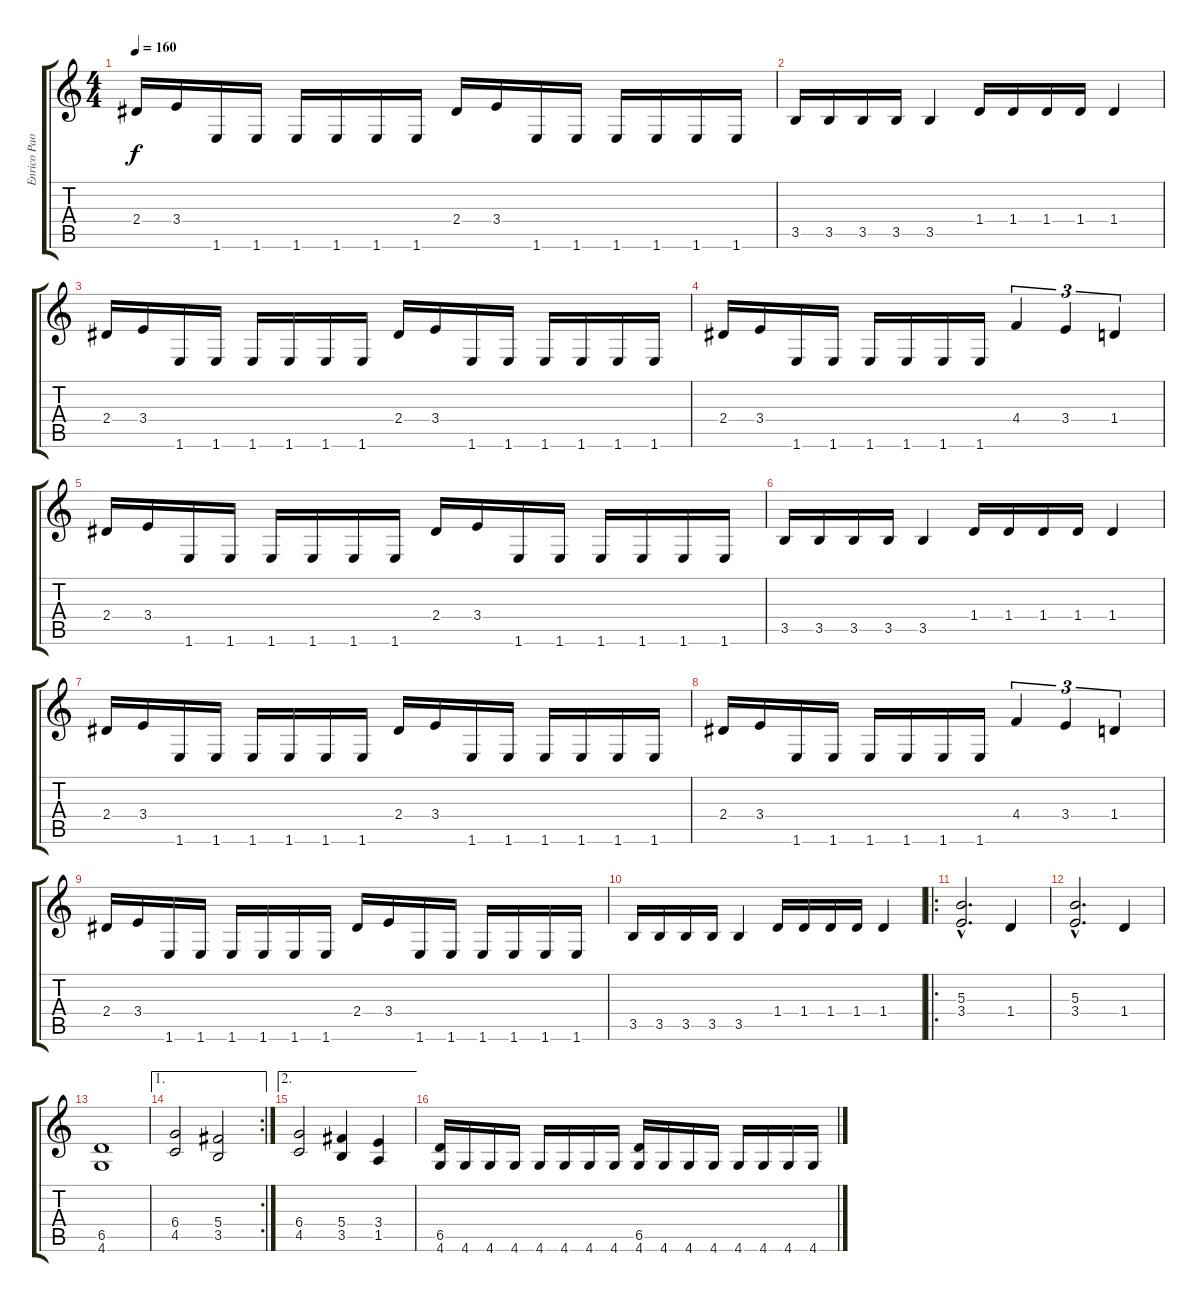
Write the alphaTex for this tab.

\track ("Enrico Paoli" "Enrico Pao") {instrument distortionguitar}
\staff {score tabs}
\tuning (Eb4 Bb3 Gb3 Db3 Ab2 Eb2) {hide}
\ts (4 4)
\tempo 160
\clef g2
\ks c
2.4.16{dy f} 3.4.16 1.6.16 1.6.16 1.6.16 1.6.16 1.6.16 1.6.16 2.4.16 3.4.16 1.6.16 1.6.16 1.6.16 1.6.16 1.6.16 1.6.16 |
3.5.16 3.5.16 3.5.16 3.5.16 3.5.4 1.4.16 1.4.16 1.4.16 1.4.16 1.4.4 |
2.4.16 3.4.16 1.6.16 1.6.16 1.6.16 1.6.16 1.6.16 1.6.16 2.4.16 3.4.16 1.6.16 1.6.16 1.6.16 1.6.16 1.6.16 1.6.16 |
2.4.16 3.4.16 1.6.16 1.6.16 1.6.16 1.6.16 1.6.16 1.6.16 4.4.4{tu (3 2)} 3.4.4{tu (3 2)} 1.4.4{tu (3 2)} |
2.4.16 3.4.16 1.6.16 1.6.16 1.6.16 1.6.16 1.6.16 1.6.16 2.4.16 3.4.16 1.6.16 1.6.16 1.6.16 1.6.16 1.6.16 1.6.16 |
3.5.16 3.5.16 3.5.16 3.5.16 3.5.4 1.4.16 1.4.16 1.4.16 1.4.16 1.4.4 |
2.4.16 3.4.16 1.6.16 1.6.16 1.6.16 1.6.16 1.6.16 1.6.16 2.4.16 3.4.16 1.6.16 1.6.16 1.6.16 1.6.16 1.6.16 1.6.16 |
2.4.16 3.4.16 1.6.16 1.6.16 1.6.16 1.6.16 1.6.16 1.6.16 4.4.4{tu (3 2)} 3.4.4{tu (3 2)} 1.4.4{tu (3 2)} |
2.4.16 3.4.16 1.6.16 1.6.16 1.6.16 1.6.16 1.6.16 1.6.16 2.4.16 3.4.16 1.6.16 1.6.16 1.6.16 1.6.16 1.6.16 1.6.16 |
3.5.16 3.5.16 3.5.16 3.5.16 3.5.4 1.4.16 1.4.16 1.4.16 1.4.16 1.4.4 |
\ro
(5.3{hac} 3.4{hac}).2{d} 1.4.4 |
(5.3{hac} 3.4{hac}).2{d} 1.4.4 |
(6.5 4.6).1 |
\ae 1
\rc 2
(6.4 4.5).2 (5.4 3.5).2 |
\ae 2
(6.4 4.5).2 (5.4 3.5).4 (3.4 1.5).4 |
(6.5 4.6).16 4.6.16 4.6.16 4.6.16 4.6.16 4.6.16 4.6.16 4.6.16 (6.5 4.6).16 4.6.16 4.6.16 4.6.16 4.6.16 4.6.16 4.6.16 4.6.16
